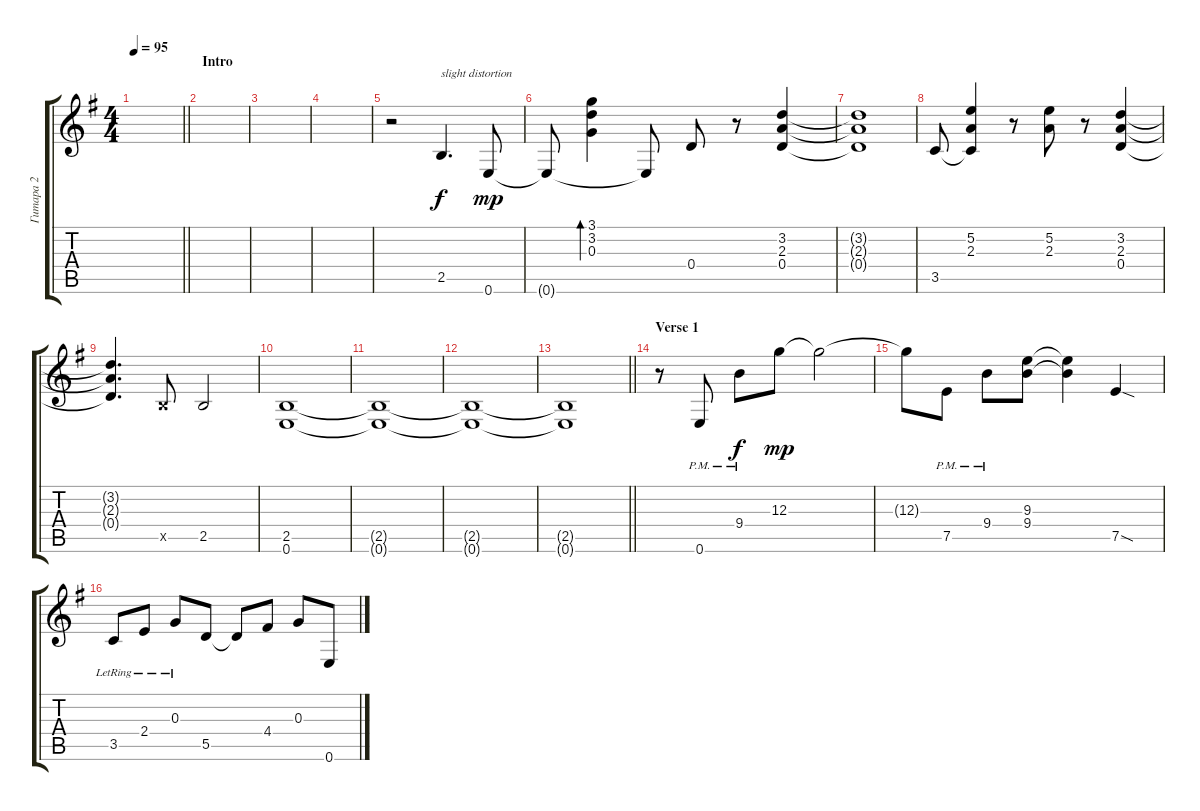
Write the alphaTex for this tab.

\track ("Гитара 2" "Гитара 2") {instrument distortionguitar}
\staff {score tabs}
\tuning (E4 B3 G3 D3 A2 E2) {hide}
\ts (4 4)
\tempo 95
\clef g2
\barLineRight lightlight
\ks eminor
|
\section ("" "Intro")
|
|
|
r.2 2.5.4{d txt "slight distortion"} 0.6.8{dy mp} |
0.6{t}.8 (3.1 3.2 0.3).4{bd 120} 0.6{t}.8 0.4.8 r.8 (3.2 2.3 0.4).4 |
(3.2{t} 2.3{t} 0.4{t}).1 |
3.5.8 (5.2 2.3 3.5{t}).4 r.8 (5.2 2.3).8 r.8 (3.2 2.3 0.4).4 |
(3.2{t} 2.3{t} 0.4{t}).4{d} 2.5{x}.8 2.5.2 |
(2.5 0.6).1 |
(2.5{t} 0.6{t}).1 |
(2.5{t} 0.6{t}).1 |
\barLineRight lightlight
(2.5{t} 0.6{t}).1 |
\section ("" "Verse 1")
r.8 0.6{pm}.8 9.4{pm}.8{dy f} 12.3.8{dy mp} 12.3{t}.2 |
12.3{t}.8 7.5{pm}.8 9.4{pm}.8 (9.3 9.4).8 (9.3{t} 9.4{t}).4 7.5{sod}.4 |
3.5{lr}.8 2.4{lr}.8 0.3{lr}.8 5.5.8 5.5{t}.8 4.4.8 0.3.8 0.6.8
